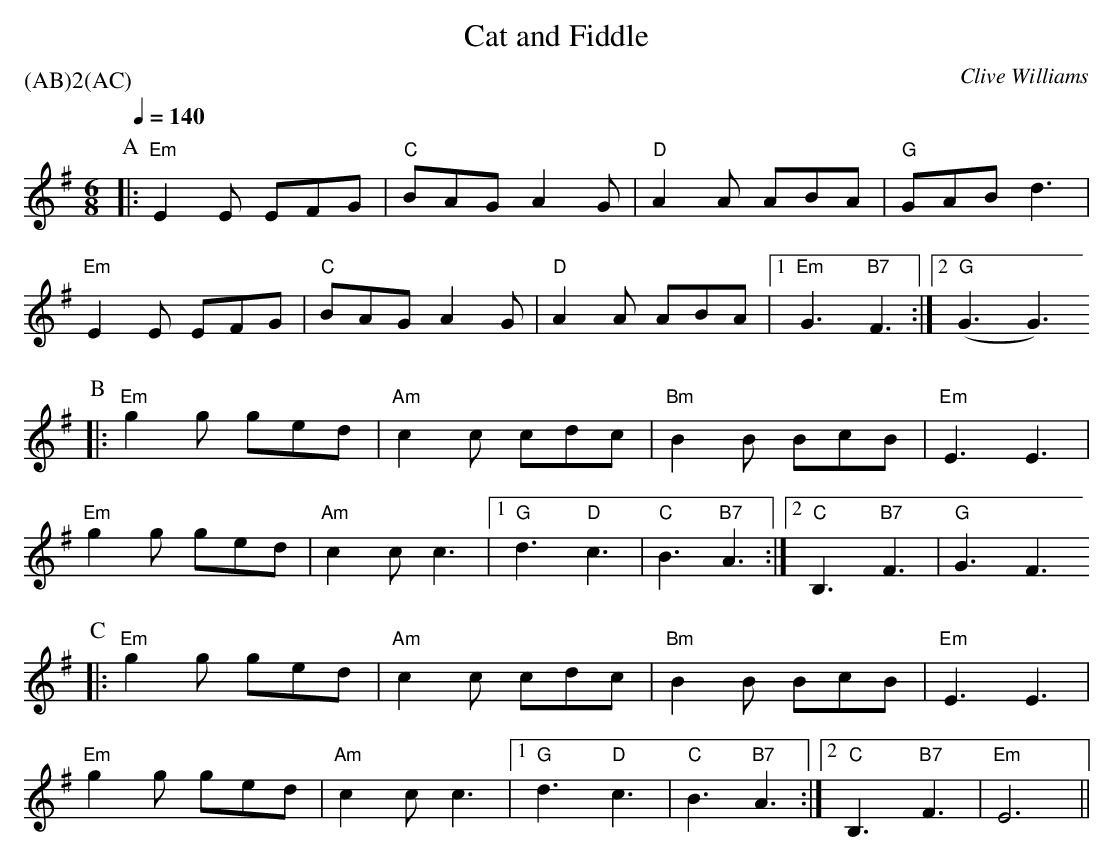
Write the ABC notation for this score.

X:1
T:Cat and Fiddle
P:(AB)2(AC)
Q:1/4=140
M:6/8
L:1/8
C:Clive Williams
K:G
P:A
|: "Em" E2 E EFG | "C" BAG A2 G | "D" A2 A ABA | "G"  GAB d3 |
"Em" E2 E EFG | "C"  BAG A2 G | "D" A2 A ABA |1 "Em" G3 "B7" F3 :|2 "G" (G3 G3)
P:B
|: "Em" g2 g ged | "Am" c2 c cdc | "Bm"  B2 B BcB | "Em" E3 E3 |
"Em" g2 g ged | "Am" c2 c c3 |1 "G" d3 "D" c3 | "C" B3 "B7" A3 :|2 "C" B,3 "B7" F3 | "G" G3 F3
P:C
|: "Em" g2 g ged | "Am" c2 c cdc | "Bm" B2 B BcB | "Em" E3 E3 |
"Em" g2 g ged | "Am" c2 c c3 |1 "G" d3 "D" c3 | "C" B3 "B7" A3 :|2 "C" B,3 "B7" F3 | "Em" E6||
